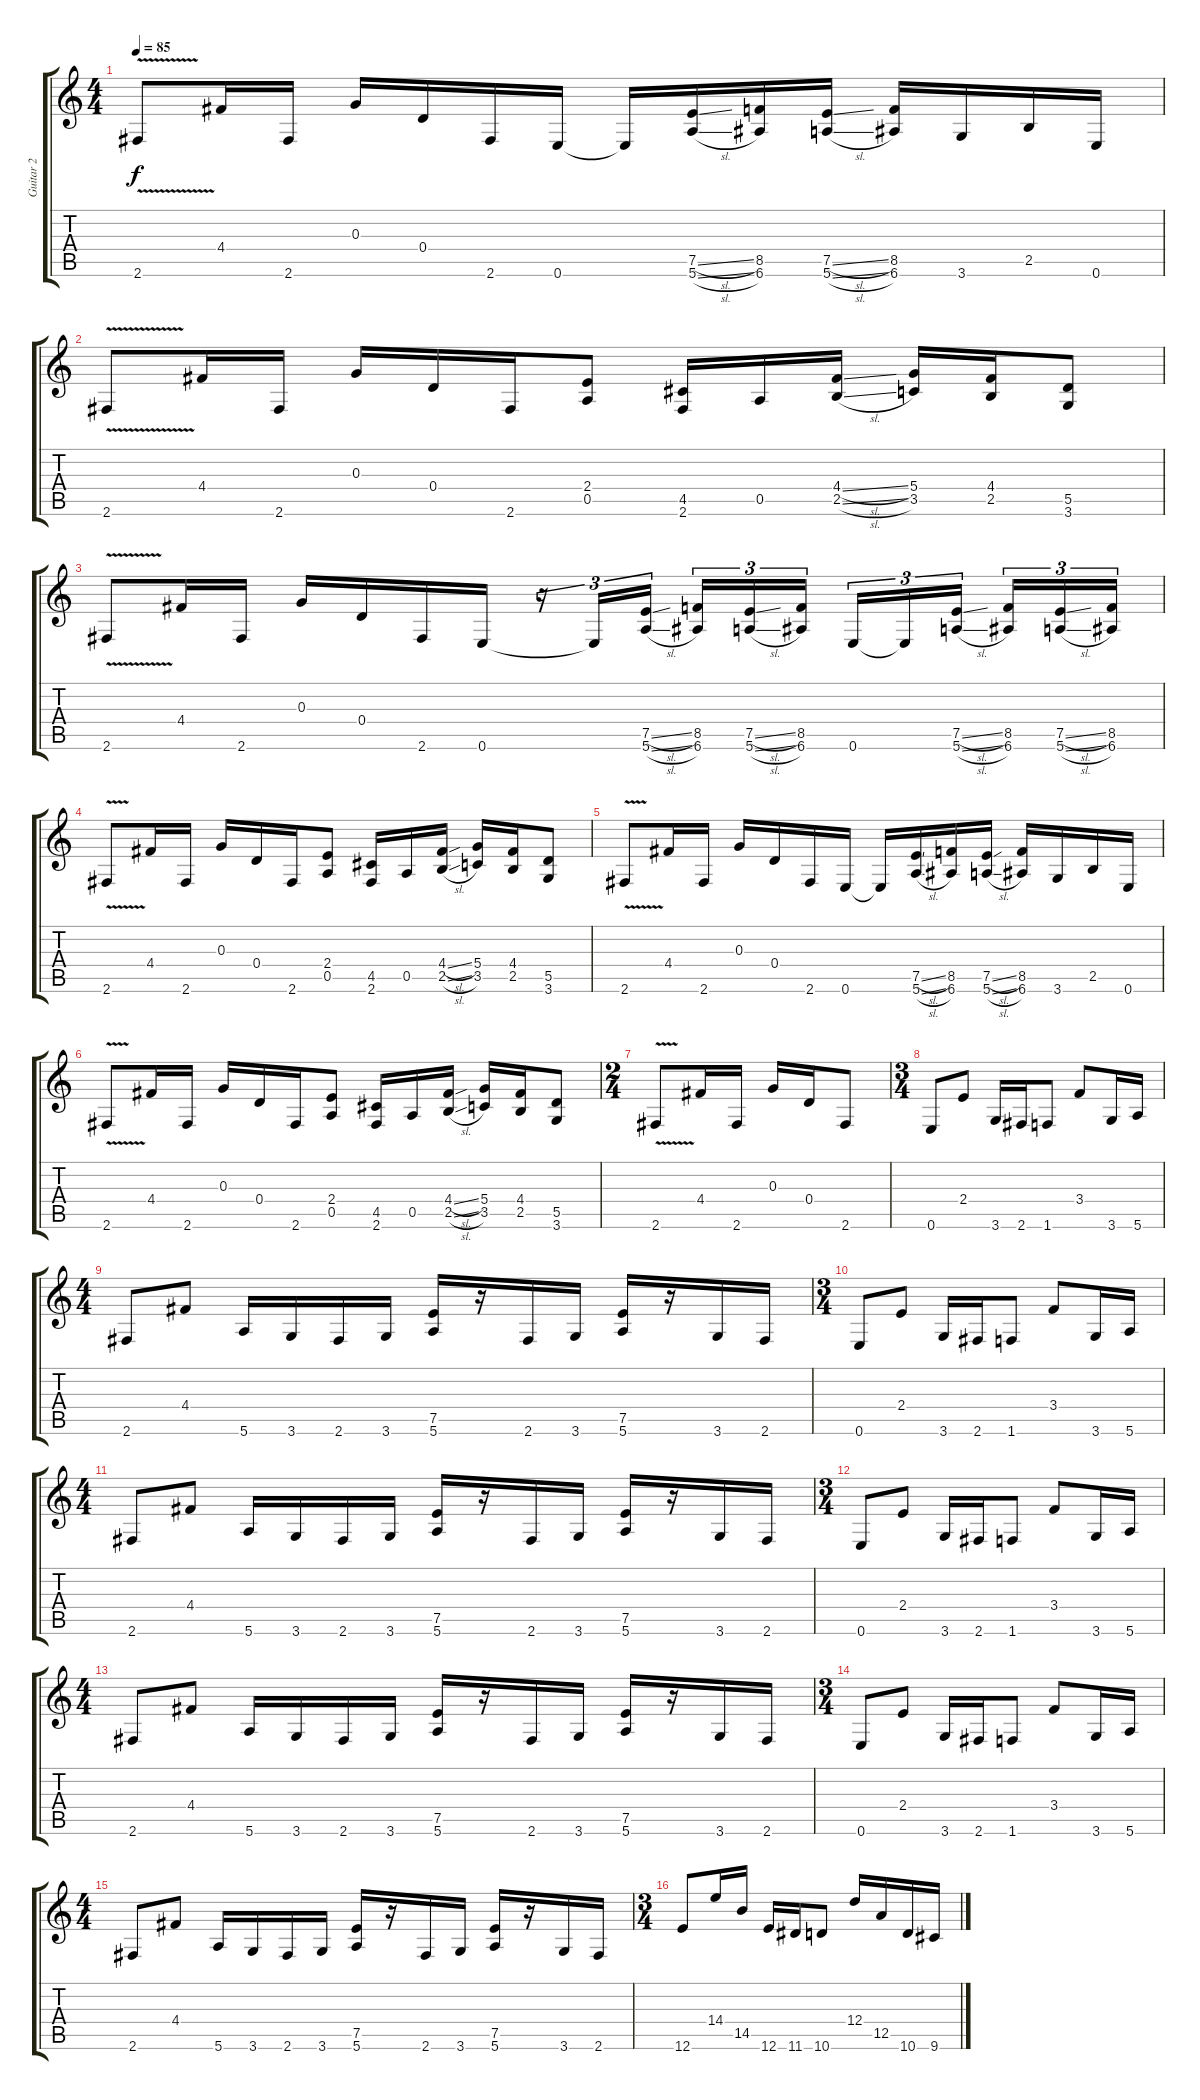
\track ("Guitar 2" "Guitar 2") {instrument distortionguitar}
\staff {score tabs}
\tuning (E4 B3 G3 D3 A2 E2) {hide}
\ts (4 4)
\tempo 85
\clef g2
\ks c
2.6{v}.8{dy f} 4.4.16 2.6.16 0.3.16 0.4.16 2.6.16 0.6.16 0.6{t}.16 (7.5{sl} 5.6{sl}).16 (8.5 6.6).16 (7.5{sl} 5.6{sl}).16 (8.5 6.6).16 3.6.16 2.5.16 0.6.16 |
2.6{v}.8 4.4.16 2.6.16 0.3.16 0.4.16 2.6.16 (2.4 0.5).8 (4.5 2.6).16 0.5.16 (4.4{sl} 2.5{sl}).16 (5.4 3.5).16 (4.4 2.5).16 (5.5 3.6).8 |
2.6{v}.8 4.4.16 2.6.16 0.3.16 0.4.16 2.6.16 0.6.16 r.16{tu (3 2)} 0.6{t}.16{tu (3 2)} (7.5{sl} 5.6{sl}).16{tu (3 2)} (8.5 6.6).16{tu (3 2)} (7.5{sl} 5.6{sl}).16{tu (3 2)} (8.5 6.6).16{tu (3 2)} 0.6.16{tu (3 2)} 0.6{t}.16{tu (3 2)} (7.5{sl} 5.6{sl}).16{tu (3 2)} (8.5 6.6).16{tu (3 2)} (7.5{sl} 5.6{sl}).16{tu (3 2)} (8.5 6.6).16{tu (3 2)} |
2.6{v}.8 4.4.16 2.6.16 0.3.16 0.4.16 2.6.16 (2.4 0.5).8 (4.5 2.6).16 0.5.16 (4.4{sl} 2.5{sl}).16 (5.4 3.5).16 (4.4 2.5).16 (5.5 3.6).8 |
2.6{v}.8 4.4.16 2.6.16 0.3.16 0.4.16 2.6.16 0.6.16 0.6{t}.16 (7.5{sl} 5.6{sl}).16 (8.5 6.6).16 (7.5{sl} 5.6{sl}).16 (8.5 6.6).16 3.6.16 2.5.16 0.6.16 |
2.6{v}.8 4.4.16 2.6.16 0.3.16 0.4.16 2.6.16 (2.4 0.5).8 (4.5 2.6).16 0.5.16 (4.4{sl} 2.5{sl}).16 (5.4 3.5).16 (4.4 2.5).16 (5.5 3.6).8 |
\ts (2 4)
2.6{v}.8 4.4.16 2.6.16 0.3.16 0.4.16 2.6.8 |
\ts (3 4)
0.6.8 2.4.8 3.6.16 2.6.16 1.6.8 3.4.8 3.6.16 5.6.16 |
\ts (4 4)
2.6.8 4.4.8 5.6.16 3.6.16 2.6.16 3.6.16 (7.5 5.6).16 r.16 2.6.16 3.6.16 (7.5 5.6).16 r.16 3.6.16 2.6.16 |
\ts (3 4)
0.6.8 2.4.8 3.6.16 2.6.16 1.6.8 3.4.8 3.6.16 5.6.16 |
\ts (4 4)
2.6.8 4.4.8 5.6.16 3.6.16 2.6.16 3.6.16 (7.5 5.6).16 r.16 2.6.16 3.6.16 (7.5 5.6).16 r.16 3.6.16 2.6.16 |
\ts (3 4)
0.6.8 2.4.8 3.6.16 2.6.16 1.6.8 3.4.8 3.6.16 5.6.16 |
\ts (4 4)
2.6.8 4.4.8 5.6.16 3.6.16 2.6.16 3.6.16 (7.5 5.6).16 r.16 2.6.16 3.6.16 (7.5 5.6).16 r.16 3.6.16 2.6.16 |
\ts (3 4)
0.6.8 2.4.8 3.6.16 2.6.16 1.6.8 3.4.8 3.6.16 5.6.16 |
\ts (4 4)
2.6.8 4.4.8 5.6.16 3.6.16 2.6.16 3.6.16 (7.5 5.6).16 r.16 2.6.16 3.6.16 (7.5 5.6).16 r.16 3.6.16 2.6.16 |
\ts (3 4)
12.6.8 14.4.16 14.5.16 12.6.16 11.6.16 10.6.8 12.4.16 12.5.16 10.6.16 9.6.16
